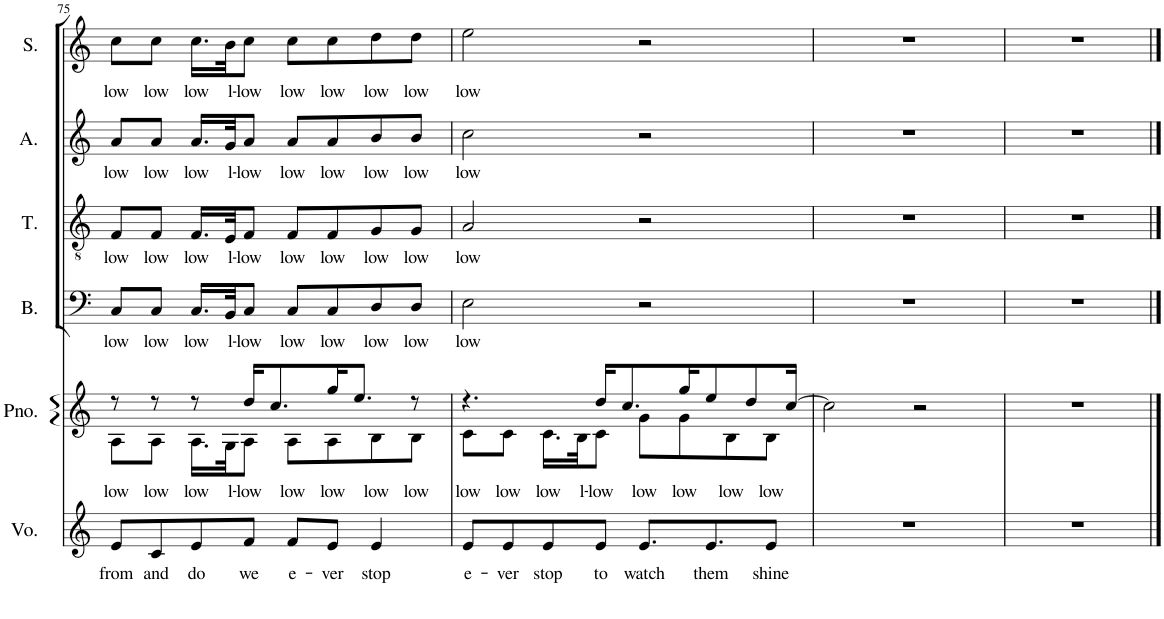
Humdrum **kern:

**kern	**text	**kern	**text	**kern	**text	**kern	**text	**kern	**text	**kern	**text
*part6	*part6	*part5	*part5	*part4	*part4	*part3	*part3	*part2	*part2	*part1	*part1
*staff6	*staff6	*staff5	*staff5	*staff4	*staff4	*staff3	*staff3	*staff2	*staff2	*staff1	*staff1
*I"Solo 2	*	*I"Solo 1	*	*I"Bass	*	*I"Tenor	*	*I"Alto	*	*I"Soprano	*
*	*	*	*	*I'B.	*	*I'T.	*	*I'A.	*	*I'S.	*
!!LO:PB:g=z
*clefG2	*	*clefG2	*	*clefF4	*	*clefGv2	*	*clefG2	*	*clefG2	*
*k[]	*	*k[]	*	*k[]	*	*k[]	*	*k[]	*	*k[]	*
*M4/4	*	*M4/4	*	*M4/4	*	*M4/4	*	*M4/4	*	*M4/4	*
=75	=75	=75	=75	=75	=75	=75	=75	=75	=75	=75	=75
!	!LO:LY:b	!	!LO:LY:b	!	!LO:LY:b	!	!LO:LY:b	!	!LO:LY:b	!	!LO:LY:b
*	*	*^	*	*	*	*	*	*	*	*	*
8e/L	from	8r	8A\L	low	8C/L	low	8F/L	low	8a/L	low	8cc\L	low
!	!LO:LY:b	!	!	!LO:LY:b	!	!LO:LY:b	!	!LO:LY:b	!	!LO:LY:b	!	!LO:LY:b
8c/	and	8r	8A\J	low	8C/J	low	8F/J	low	8a/J	low	8cc\J	low
!	!LO:LY:b	!	!	!LO:LY:b	!	!LO:LY:b	!	!LO:LY:b	!	!LO:LY:b	!	!LO:LY:b
8e/	do	8r	16.A\LL	low	16.C/LL	low	16.F/LL	low	16.a/LL	low	16.cc\LL	low
!	!	!	!	!LO:LY:b	!	!LO:LY:b	!	!LO:LY:b	!	!LO:LY:b	!	!LO:LY:b
.	.	.	32G\JK	l-	32BB/JK	l-	32E/JK	l-	32g/JK	l-	32b\JK	l-
!	!LO:LY:b	!	!	!LO:LY:b	!	!LO:LY:b	!	!LO:LY:b	!	!LO:LY:b	!	!LO:LY:b
8f/J	we	16dd/KL	8A\J	-low	8C/J	-low	8F/J	-low	8a/J	-low	8cc\J	-low
.	.	8.cc/	.	.	.	.	.	.	.	.	.	.
!	!LO:LY:b	!	!	!LO:LY:b	!	!LO:LY:b	!	!LO:LY:b	!	!LO:LY:b	!	!LO:LY:b
8f/L	e-	.	8A\L	low	8C/L	low	8F/L	low	8a/L	low	8cc\L	low
!	!LO:LY:b	!	!	!LO:LY:b	!	!LO:LY:b	!	!LO:LY:b	!	!LO:LY:b	!	!LO:LY:b
8e/J	-ver	16gg/K	8A\	low	8C/	low	8F/	low	8a/	low	8cc\	low
.	.	8.ee/J	.	.	.	.	.	.	.	.	.	.
!	!LO:LY:b	!	!	!LO:LY:b	!	!LO:LY:b	!	!LO:LY:b	!	!LO:LY:b	!	!LO:LY:b
4e/	stop	.	8B\	low	8D/	low	8G/	low	8b/	low	8dd\	low
!	!	!	!	!LO:LY:b	!	!LO:LY:b	!	!LO:LY:b	!	!LO:LY:b	!	!LO:LY:b
.	.	8r	8B\J	low	8D/J	low	8G/J	low	8b/J	low	8dd\J	low
=76	=76	=76	=76	=76	=76	=76	=76	=76	=76	=76	=76	=76
!	!LO:LY:b	!	!	!LO:LY:b	!	!LO:LY:b	!	!LO:LY:b	!	!LO:LY:b	!	!LO:LY:b
8e/L	e-	4.r	8c\L	low	2E\	low	2A/	low	2cc\	low	2ee\	low
!	!LO:LY:b	!	!	!LO:LY:b	!	!	!	!	!	!	!	!
8e/	-ver	.	8c\J	low	.	.	.	.	.	.	.	.
!	!LO:LY:b	!	!	!LO:LY:b	!	!	!	!	!	!	!	!
8e/	stop	.	16.c\LL	low	.	.	.	.	.	.	.	.
!	!	!	!	!LO:LY:b	!	!	!	!	!	!	!	!
.	.	.	32B\JK	l-	.	.	.	.	.	.	.	.
!	!LO:LY:b	!	!	!LO:LY:b	!	!	!	!	!	!	!	!
8e/J	to	16dd/KL	8c\J	-low	.	.	.	.	.	.	.	.
.	.	8.cc/	.	.	.	.	.	.	.	.	.	.
!	!LO:LY:b	!	!	!LO:LY:b	!	!	!	!	!	!	!	!
8.e/L	watch	.	8g\L	low	2r	.	2r	.	2r	.	2r	.
!	!	!	!	!LO:LY:b	!	!	!	!	!	!	!	!
.	.	16gg/K	8g\	low	.	.	.	.	.	.	.	.
!	!LO:LY:b	!	!	!	!	!	!	!	!	!	!	!
8.e/	them	8ee/	.	.	.	.	.	.	.	.	.	.
!	!	!	!	!LO:LY:b	!	!	!	!	!	!	!	!
.	.	.	8B\	low	.	.	.	.	.	.	.	.
.	.	8dd/	.	.	.	.	.	.	.	.	.	.
!	!LO:LY:b	!	!	!LO:LY:b	!	!	!	!	!	!	!	!
8e/J	shine	.	8B\J	low	.	.	.	.	.	.	.	.
.	.	[16cc/Jk	.	.	.	.	.	.	.	.	.	.
*	*	*v	*v	*	*	*	*	*	*	*	*	*
=77	=77	=77	=77	=77	=77	=77	=77	=77	=77	=77	=77
1r	.	2cc\]	.	1r	.	1r	.	1r	.	1r	.
.	.	2r	.	.	.	.	.	.	.	.	.
=78	=78	=78	=78	=78	=78	=78	=78	=78	=78	=78	=78
1r	.	1r	.	1r	.	1r	.	1r	.	1r	.
==	==	==	==	==	==	==	==	==	==	==	==
*-	*-	*-	*-	*-	*-	*-	*-	*-	*-	*-	*-
